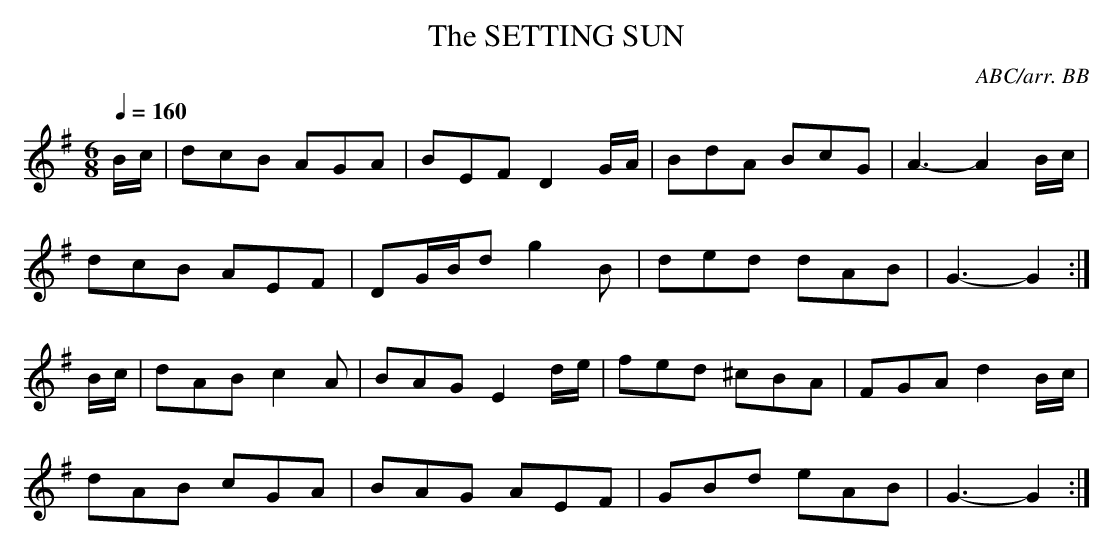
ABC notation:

X:1
T:SETTING SUN, The
C:ABC/arr. BB
Q:1/4=160
L:1/8
M:6/8
K:G
B/c/|dcB AGA|BEF D2G/A/|BdA BcG|A3-A2B/c/|
dcB AEF|DG/B/d g2B|ded dAB|G3-G2 :|
B/c/|dAB c2A|BAG E2d/e/|fed ^cBA|FGA d2B/c/|
dAB cGA|BAG AEF|GBd eAB|G3-G2 :|
